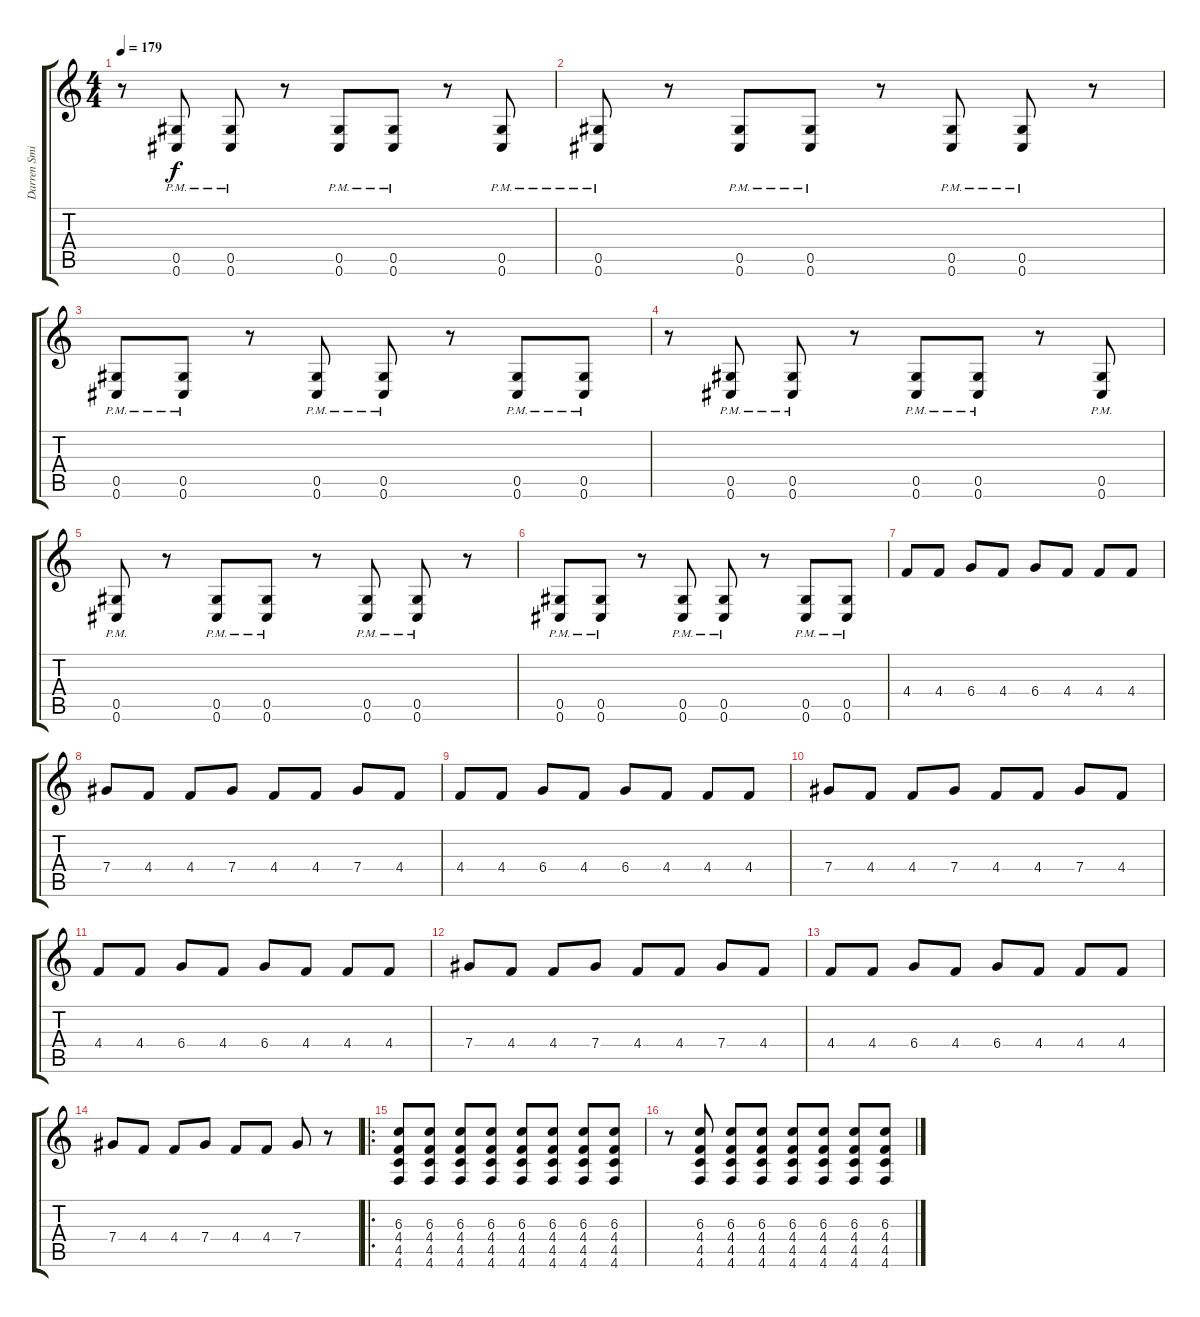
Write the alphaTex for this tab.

\track ("Darren Smith" "Darren Smi") {instrument overdrivenguitar}
\staff {score tabs}
\tuning (Eb4 Bb3 Gb3 Db3 Ab2 Db2) {hide}
\ts (4 4)
\tempo 179
\clef g2
\ks c
r.8{dy f} (0.5{pm} 0.6{pm}).8 (0.5{pm} 0.6{pm}).8 r.8 (0.5{pm} 0.6{pm}).8 (0.5{pm} 0.6{pm}).8 r.8 (0.5{pm} 0.6{pm}).8 |
(0.5{pm} 0.6{pm}).8 r.8 (0.5{pm} 0.6{pm}).8 (0.5{pm} 0.6{pm}).8 r.8 (0.5{pm} 0.6{pm}).8 (0.5{pm} 0.6{pm}).8 r.8 |
(0.5{pm} 0.6{pm}).8 (0.5{pm} 0.6{pm}).8 r.8 (0.5{pm} 0.6{pm}).8 (0.5{pm} 0.6{pm}).8 r.8 (0.5{pm} 0.6{pm}).8 (0.5{pm} 0.6{pm}).8 |
r.8 (0.5{pm} 0.6{pm}).8 (0.5{pm} 0.6{pm}).8 r.8 (0.5{pm} 0.6{pm}).8 (0.5{pm} 0.6{pm}).8 r.8 (0.5{pm} 0.6{pm}).8 |
(0.5{pm} 0.6{pm}).8 r.8 (0.5{pm} 0.6{pm}).8 (0.5{pm} 0.6{pm}).8 r.8 (0.5{pm} 0.6{pm}).8 (0.5{pm} 0.6{pm}).8 r.8 |
(0.5{pm} 0.6{pm}).8 (0.5{pm} 0.6{pm}).8 r.8 (0.5{pm} 0.6{pm}).8 (0.5{pm} 0.6{pm}).8 r.8 (0.5{pm} 0.6{pm}).8 (0.5{pm} 0.6{pm}).8 |
4.4.8 4.4.8 6.4.8 4.4.8 6.4.8 4.4.8 4.4.8 4.4.8 |
7.4.8 4.4.8 4.4.8 7.4.8 4.4.8 4.4.8 7.4.8 4.4.8 |
4.4.8 4.4.8 6.4.8 4.4.8 6.4.8 4.4.8 4.4.8 4.4.8 |
7.4.8 4.4.8 4.4.8 7.4.8 4.4.8 4.4.8 7.4.8 4.4.8 |
4.4.8 4.4.8 6.4.8 4.4.8 6.4.8 4.4.8 4.4.8 4.4.8 |
7.4.8 4.4.8 4.4.8 7.4.8 4.4.8 4.4.8 7.4.8 4.4.8 |
4.4.8 4.4.8 6.4.8 4.4.8 6.4.8 4.4.8 4.4.8 4.4.8 |
7.4.8 4.4.8 4.4.8 7.4.8 4.4.8 4.4.8 7.4.8 r.8 |
\ro
(6.3 4.4 4.5 4.6).8 (6.3 4.4 4.5 4.6).8 (6.3 4.4 4.5 4.6).8 (6.3 4.4 4.5 4.6).8 (6.3 4.4 4.5 4.6).8 (6.3 4.4 4.5 4.6).8 (6.3 4.4 4.5 4.6).8 (6.3 4.4 4.5 4.6).8 |
r.8 (6.3 4.4 4.5 4.6).8 (6.3 4.4 4.5 4.6).8 (6.3 4.4 4.5 4.6).8 (6.3 4.4 4.5 4.6).8 (6.3 4.4 4.5 4.6).8 (6.3 4.4 4.5 4.6).8 (6.3 4.4 4.5 4.6).8
